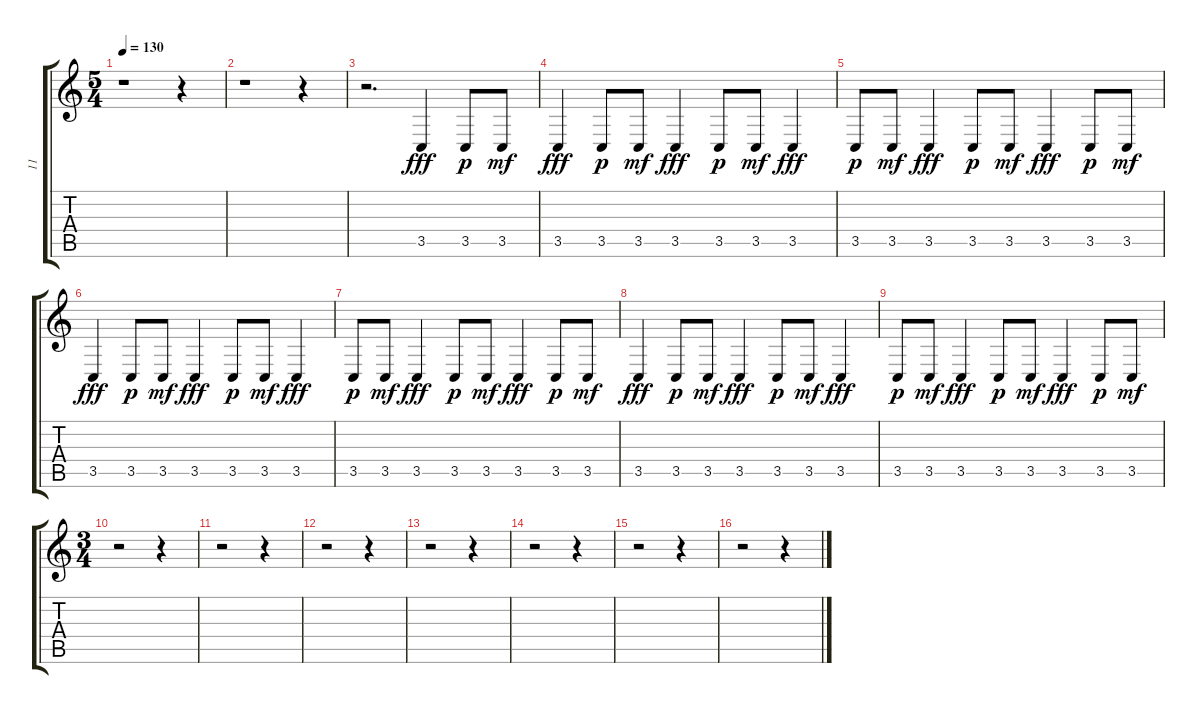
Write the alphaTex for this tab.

\track ("11" "11") {instrument taikodrum}
\staff {score tabs}
\tuning (E4 B3 G3 D3 A2 E2) {hide}
\ts (5 4)
\tempo 130
\clef g2
\ks c
r.1{dy mf} r.4 |
r.1 r.4 |
r.2{d} 3.5.4{dy fff} 3.5.8{dy p} 3.5.8{dy mf} |
3.5.4{dy fff} 3.5.8{dy p} 3.5.8{dy mf} 3.5.4{dy fff} 3.5.8{dy p} 3.5.8{dy mf} 3.5.4{dy fff} |
3.5.8{dy p} 3.5.8{dy mf} 3.5.4{dy fff} 3.5.8{dy p} 3.5.8{dy mf} 3.5.4{dy fff} 3.5.8{dy p} 3.5.8{dy mf} |
3.5.4{dy fff} 3.5.8{dy p} 3.5.8{dy mf} 3.5.4{dy fff} 3.5.8{dy p} 3.5.8{dy mf} 3.5.4{dy fff} |
3.5.8{dy p} 3.5.8{dy mf} 3.5.4{dy fff} 3.5.8{dy p} 3.5.8{dy mf} 3.5.4{dy fff} 3.5.8{dy p} 3.5.8{dy mf} |
3.5.4{dy fff} 3.5.8{dy p} 3.5.8{dy mf} 3.5.4{dy fff} 3.5.8{dy p} 3.5.8{dy mf} 3.5.4{dy fff} |
3.5.8{dy p} 3.5.8{dy mf} 3.5.4{dy fff} 3.5.8{dy p} 3.5.8{dy mf} 3.5.4{dy fff} 3.5.8{dy p} 3.5.8{dy mf} |
\ts (3 4)
r.2 r.4 |
r.2 r.4 |
r.2 r.4 |
r.2 r.4 |
r.2 r.4 |
r.2 r.4 |
r.2 r.4
